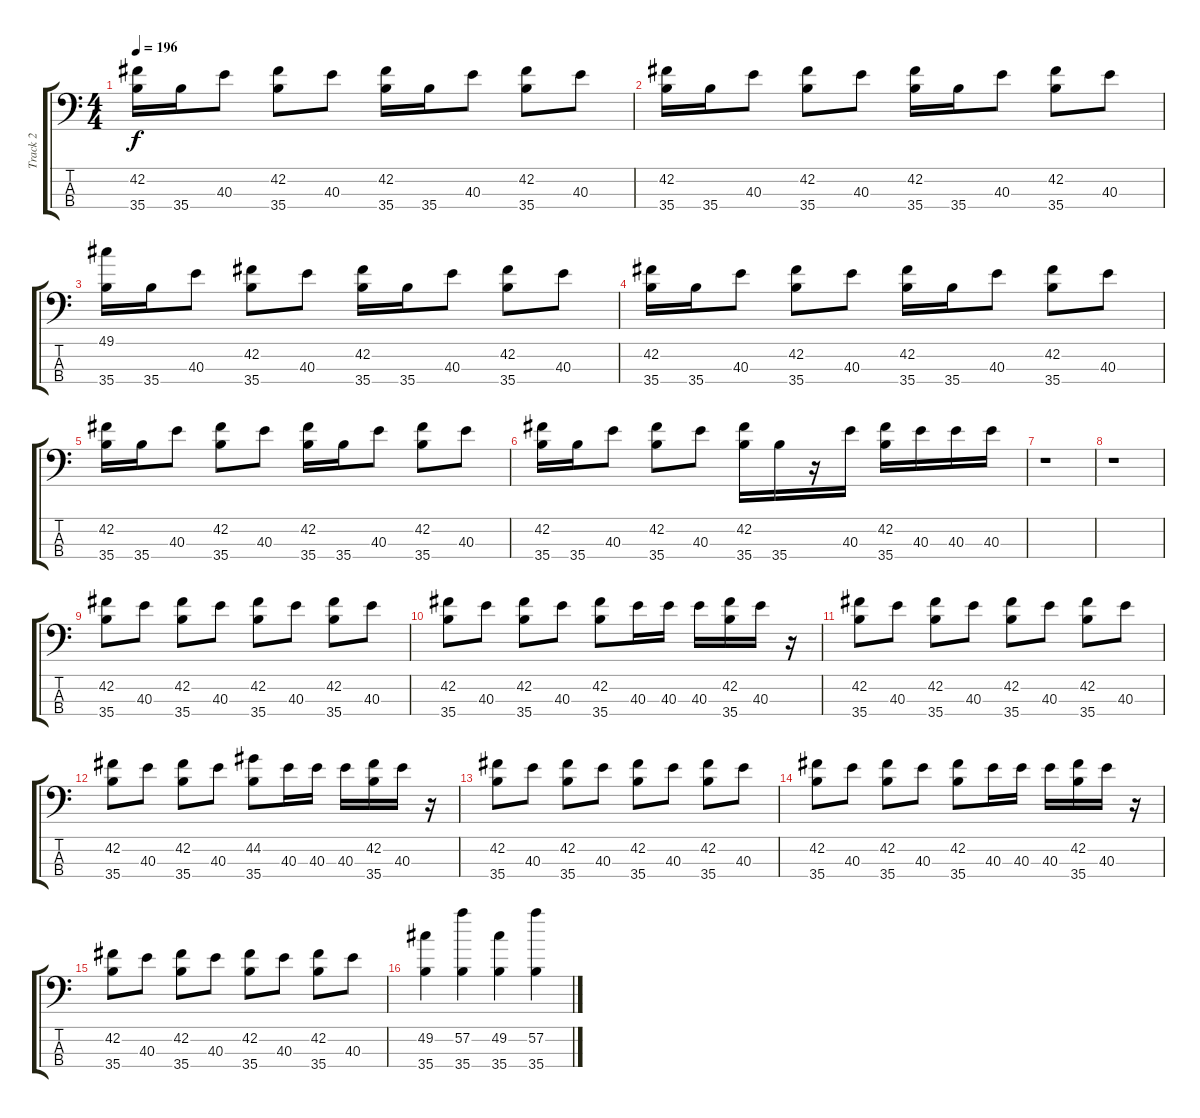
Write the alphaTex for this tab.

\track ("Track 2" "Track 2") {instrument acousticgrandpiano}
\staff {score tabs}
\tuning (C-1 C-1 C-1 C-1) {hide}
\ts (4 4)
\tempo 196
\clef f4
\ks c
(42.2 35.4).16{dy f} 35.4.16 40.3.8 (42.2 35.4).8 40.3.8 (42.2 35.4).16 35.4.16 40.3.8 (42.2 35.4).8 40.3.8 |
(42.2 35.4).16 35.4.16 40.3.8 (42.2 35.4).8 40.3.8 (42.2 35.4).16 35.4.16 40.3.8 (42.2 35.4).8 40.3.8 |
(49.1 35.4).16 35.4.16 40.3.8 (42.2 35.4).8 40.3.8 (42.2 35.4).16 35.4.16 40.3.8 (42.2 35.4).8 40.3.8 |
(42.2 35.4).16 35.4.16 40.3.8 (42.2 35.4).8 40.3.8 (42.2 35.4).16 35.4.16 40.3.8 (42.2 35.4).8 40.3.8 |
(42.2 35.4).16 35.4.16 40.3.8 (42.2 35.4).8 40.3.8 (42.2 35.4).16 35.4.16 40.3.8 (42.2 35.4).8 40.3.8 |
(42.2 35.4).16 35.4.16 40.3.8 (42.2 35.4).8 40.3.8 (42.2 35.4).16 35.4.16 r.16 40.3.16 (42.2 35.4).16 40.3.16 40.3.16 40.3.16 |
r.1 |
r.1 |
(42.2 35.4).8 40.3.8 (42.2 35.4).8 40.3.8 (42.2 35.4).8 40.3.8 (42.2 35.4).8 40.3.8 |
(42.2 35.4).8 40.3.8 (42.2 35.4).8 40.3.8 (42.2 35.4).8 40.3.16 40.3.16 40.3.16 (42.2 35.4).16 40.3.16 r.16 |
(42.2 35.4).8 40.3.8 (42.2 35.4).8 40.3.8 (42.2 35.4).8 40.3.8 (42.2 35.4).8 40.3.8 |
(42.2 35.4).8 40.3.8 (42.2 35.4).8 40.3.8 (44.2 35.4).8 40.3.16 40.3.16 40.3.16 (42.2 35.4).16 40.3.16 r.16 |
(42.2 35.4).8 40.3.8 (42.2 35.4).8 40.3.8 (42.2 35.4).8 40.3.8 (42.2 35.4).8 40.3.8 |
(42.2 35.4).8 40.3.8 (42.2 35.4).8 40.3.8 (42.2 35.4).8 40.3.16 40.3.16 40.3.16 (42.2 35.4).16 40.3.16 r.16 |
(42.2 35.4).8 40.3.8 (42.2 35.4).8 40.3.8 (42.2 35.4).8 40.3.8 (42.2 35.4).8 40.3.8 |
(49.2 35.4).4 (57.2 35.4).4 (49.2 35.4).4 (57.2 35.4).4
